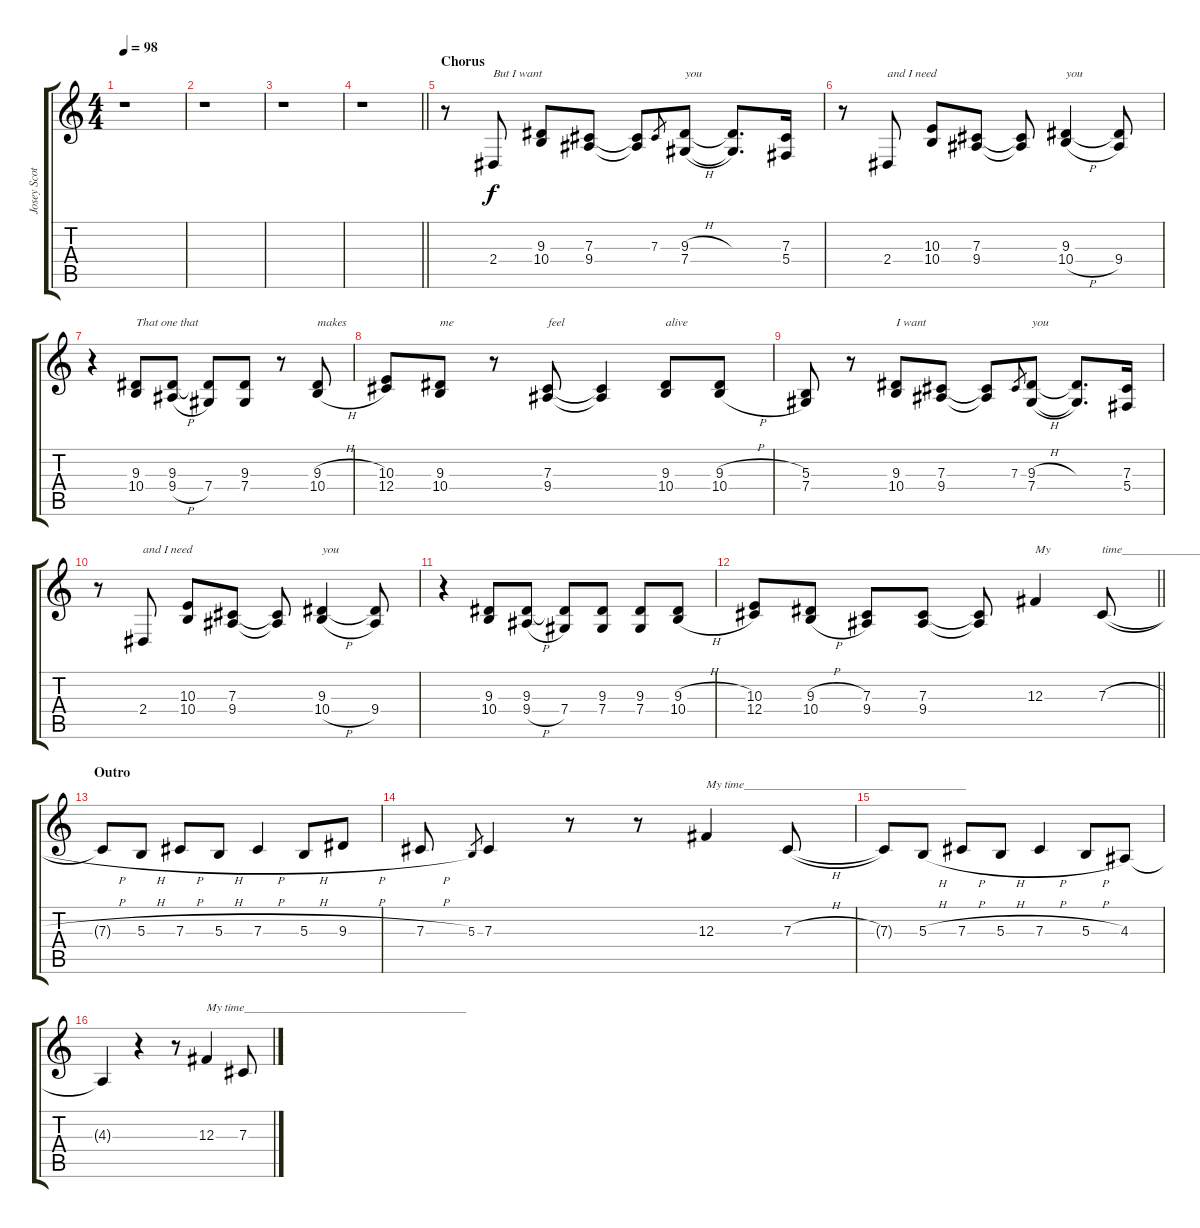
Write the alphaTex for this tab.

\track ("Josey Scott (Lead Vocals)" "Josey Scot") {instrument tenorsax}
\staff {score tabs}
\tuning (Eb4 Bb3 Gb3 Db3 Ab2 Db2) {hide}
\ts (4 4)
\tempo 98
\clef g2
\ks c
r.1{dy f} |
r.1 |
r.1 |
\barLineRight lightlight
r.1 |
\section ("" "Chorus")
r.8 2.4.8{txt "But I want"} (9.3 10.4).8 (7.3 9.4).8 (7.3{t} 9.4{t}).8 7.3.8{gr} (9.3{h} 7.4{h}).8{txt "you"} (9.3{t} 7.4{t}).8{d} (7.3 5.4).16 |
r.8 2.4.8{txt "and I need" beam Up} (10.3 10.4).8{beam Up} (7.3 9.4).8 (7.3{t} 9.4{t}).8 (9.3 10.4{h}).4{txt "you"} (9.3{t} 9.4).8 |
r.4 (9.3 10.4).8{txt "That one that"} (9.3 9.4{h}).8 (9.3{t} 7.4).8 (9.3 7.4).8 r.8 (9.3{h} 10.4{h}).8{txt "makes"} |
(10.3 12.4).8 (9.3 10.4).8{txt "me"} r.8 (7.3 9.4).8{txt "feel"} (7.3{t} 9.4{t}).4 (9.3 10.4).8{txt "alive"} (9.3{h} 10.4{h}).8 |
(5.3 7.4).8 r.8 (9.3 10.4).8{txt "I want"} (7.3 9.4).8 (7.3{t} 9.4{t}).8 7.3.8{gr} (9.3{h} 7.4{h}).8{txt "you"} (9.3{t} 7.4{t}).8{d} (7.3 5.4).16 |
r.8 2.4.8{txt "and I need" beam Up} (10.3 10.4).8{beam Up} (7.3 9.4).8 (7.3{t} 9.4{t}).8 (9.3 10.4{h}).4{txt "you"} (9.3{t} 9.4).8 |
r.4 (9.3 10.4).8 (9.3 9.4{h}).8 (9.3{t} 7.4).8 (9.3 7.4).8 (9.3 7.4).8 (9.3{h} 10.4{h}).8 |
\barLineRight lightlight
(10.3 12.4).8 (9.3{h} 10.4{h}).8 (7.3 9.4).8 (7.3 9.4).8 (7.3{t} 9.4{t}).8 12.3.4{txt "My"} 7.3{h}.8{txt "time_________________________________"} |
\section ("" "Outro")
7.3{h t}.8 5.3{h}.8 7.3{h}.8 5.3{h}.8 7.3{h}.4 5.3{h}.8 9.3{h}.8 |
7.3{h}.8 5.3.8{gr} 7.3.4 r.8 r.8 12.3.4{txt "My time_____________________________________"} 7.3{h}.8 |
7.3{t}.8 5.3{h}.8 7.3{h}.8 5.3{h}.8 7.3{h}.4 5.3{h}.8 4.3.8 |
4.3{t}.4 r.4 r.8 12.3.4{txt "My time_____________________________________"} 7.3{h}.8
